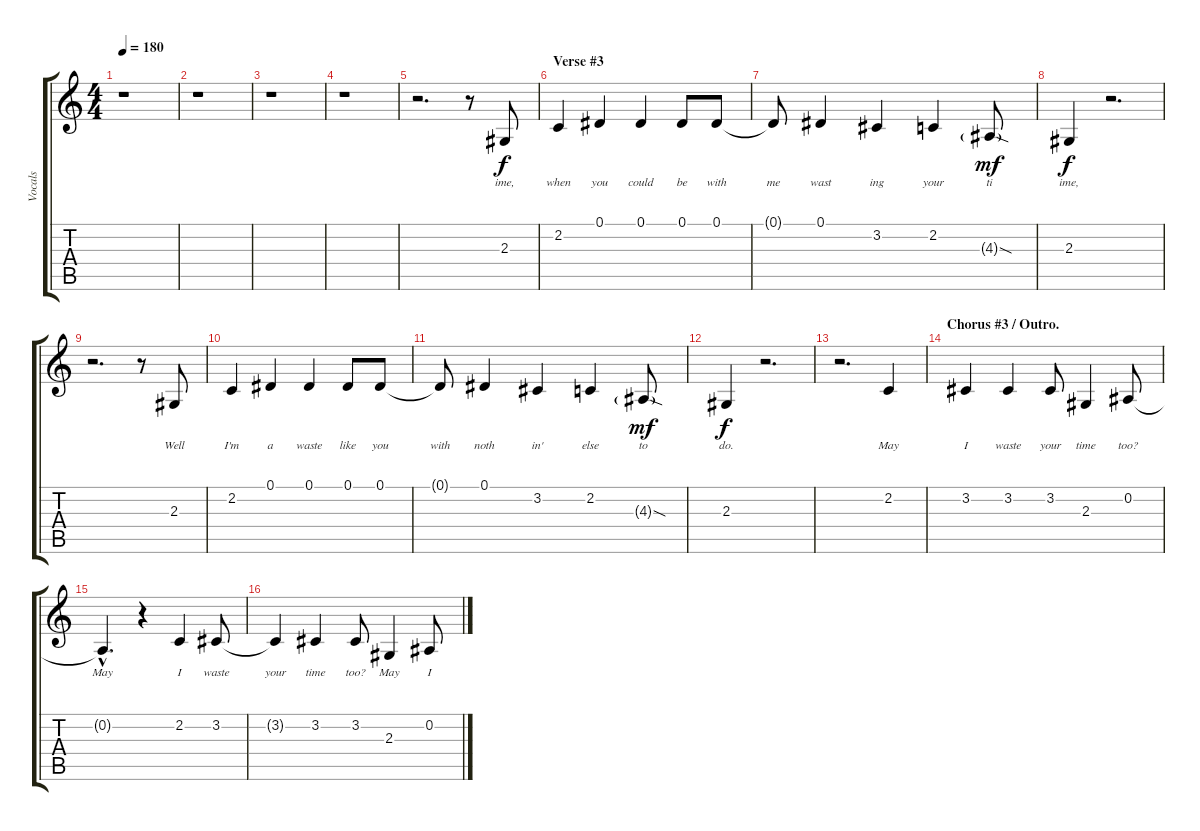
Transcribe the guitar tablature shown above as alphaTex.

\track ("Vocals" "Vocals") {instrument tenorsax}
\staff {score tabs}
\tuning (Eb4 Bb3 Gb3 Db3 Ab2 Eb2) {hide}
\ts (4 4)
\tempo 180
\clef g2
\ks c
r.1{dy f} |
r.1 |
r.1 |
r.1 |
r.2{d} r.8 2.3.8{lyrics (0 "ime,") lyrics (1 "") lyrics (2 "") lyrics (3 "") lyrics (4 "")} |
\section ("" "Verse #3")
2.2.4{lyrics (0 "when") lyrics (1 "") lyrics (2 "") lyrics (3 "") lyrics (4 "")} 0.1.4{lyrics (0 "you") lyrics (1 "") lyrics (2 "") lyrics (3 "") lyrics (4 "")} 0.1.4{lyrics (0 "could") lyrics (1 "") lyrics (2 "") lyrics (3 "") lyrics (4 "")} 0.1.8{lyrics (0 "be") lyrics (1 "") lyrics (2 "") lyrics (3 "") lyrics (4 "")} 0.1.8{lyrics (0 "with") lyrics (1 "") lyrics (2 "") lyrics (3 "") lyrics (4 "")} |
0.1{t}.8{lyrics (0 "me") lyrics (1 "") lyrics (2 "") lyrics (3 "") lyrics (4 "")} 0.1.4{lyrics (0 "wast") lyrics (1 "") lyrics (2 "") lyrics (3 "") lyrics (4 "")} 3.2.4{lyrics (0 "ing") lyrics (1 "") lyrics (2 "") lyrics (3 "") lyrics (4 "")} 2.2.4{lyrics (0 "your") lyrics (1 "") lyrics (2 "") lyrics (3 "") lyrics (4 "")} 4.3{sod g}.8{lyrics (0 "ti") lyrics (1 "") lyrics (2 "") lyrics (3 "") lyrics (4 "") dy mf} |
2.3.4{lyrics (0 "ime,") lyrics (1 "") lyrics (2 "") lyrics (3 "") lyrics (4 "") dy f} r.2{d} |
r.2{d} r.8 2.3.8{lyrics (0 "Well") lyrics (1 "") lyrics (2 "") lyrics (3 "") lyrics (4 "")} |
2.2.4{lyrics (0 "I'm") lyrics (1 "") lyrics (2 "") lyrics (3 "") lyrics (4 "")} 0.1.4{lyrics (0 "a") lyrics (1 "") lyrics (2 "") lyrics (3 "") lyrics (4 "")} 0.1.4{lyrics (0 "waste") lyrics (1 "") lyrics (2 "") lyrics (3 "") lyrics (4 "")} 0.1.8{lyrics (0 "like") lyrics (1 "") lyrics (2 "") lyrics (3 "") lyrics (4 "")} 0.1.8{lyrics (0 "you") lyrics (1 "") lyrics (2 "") lyrics (3 "") lyrics (4 "")} |
0.1{t}.8{lyrics (0 "with") lyrics (1 "") lyrics (2 "") lyrics (3 "") lyrics (4 "")} 0.1.4{lyrics (0 "noth") lyrics (1 "") lyrics (2 "") lyrics (3 "") lyrics (4 "")} 3.2.4{lyrics (0 "in'") lyrics (1 "") lyrics (2 "") lyrics (3 "") lyrics (4 "")} 2.2.4{lyrics (0 "else") lyrics (1 "") lyrics (2 "") lyrics (3 "") lyrics (4 "")} 4.3{sod g}.8{lyrics (0 "to") lyrics (1 "") lyrics (2 "") lyrics (3 "") lyrics (4 "") dy mf} |
2.3.4{lyrics (0 "do.") lyrics (1 "") lyrics (2 "") lyrics (3 "") lyrics (4 "") dy f} r.2{d} |
r.2{d} 2.2.4{lyrics (0 "May") lyrics (1 "") lyrics (2 "") lyrics (3 "") lyrics (4 "")} |
\section ("" "Chorus #3 / Outro.")
3.2.4{lyrics (0 "I") lyrics (1 "") lyrics (2 "") lyrics (3 "") lyrics (4 "")} 3.2.4{lyrics (0 "waste") lyrics (1 "") lyrics (2 "") lyrics (3 "") lyrics (4 "")} 3.2.8{lyrics (0 "your") lyrics (1 "") lyrics (2 "") lyrics (3 "") lyrics (4 "")} 2.3.4{lyrics (0 "time") lyrics (1 "") lyrics (2 "") lyrics (3 "") lyrics (4 "")} 0.2.8{lyrics (0 "too?") lyrics (1 "") lyrics (2 "") lyrics (3 "") lyrics (4 "")} |
0.2{hac t}.4{d lyrics (0 "May") lyrics (1 "") lyrics (2 "") lyrics (3 "") lyrics (4 "")} r.4 2.2.4{lyrics (0 "I") lyrics (1 "") lyrics (2 "") lyrics (3 "") lyrics (4 "")} 3.2.8{lyrics (0 "waste") lyrics (1 "") lyrics (2 "") lyrics (3 "") lyrics (4 "")} |
3.2{t}.4{lyrics (0 "your") lyrics (1 "") lyrics (2 "") lyrics (3 "") lyrics (4 "")} 3.2.4{lyrics (0 "time") lyrics (1 "") lyrics (2 "") lyrics (3 "") lyrics (4 "")} 3.2.8{lyrics (0 "too?") lyrics (1 "") lyrics (2 "") lyrics (3 "") lyrics (4 "")} 2.3.4{lyrics (0 "May") lyrics (1 "") lyrics (2 "") lyrics (3 "") lyrics (4 "")} 0.2.8{lyrics (0 "I") lyrics (1 "") lyrics (2 "") lyrics (3 "") lyrics (4 "")}
